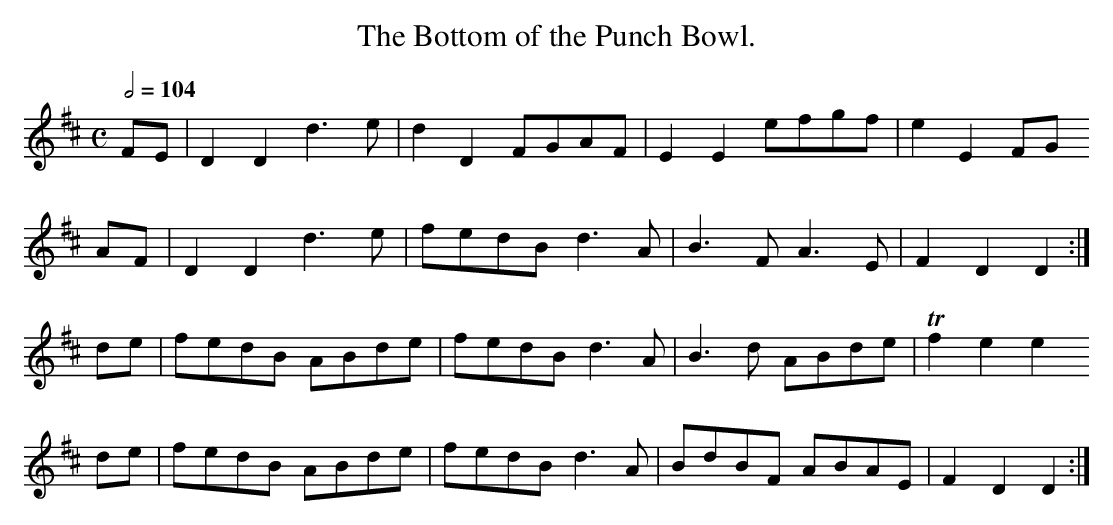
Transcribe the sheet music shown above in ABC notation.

X:1
T:The Bottom of the Punch Bowl.
M:C
L:1/8
Q:1/2=104
K:D
FE | D2D2 d3 e | d2D2 FGAF | E2E2 efgf | e2E2 FG
AF | D2D2 d3 e | fedB d3 A | B3 F A3 E | F2D2 D2 :|
de | fedB ABde | fedB d3 A | B3 d ABde | Tf2e2 e2
de | fedB ABde | fedB d3 A | BdBF ABAE | F2D2 D2 :|
